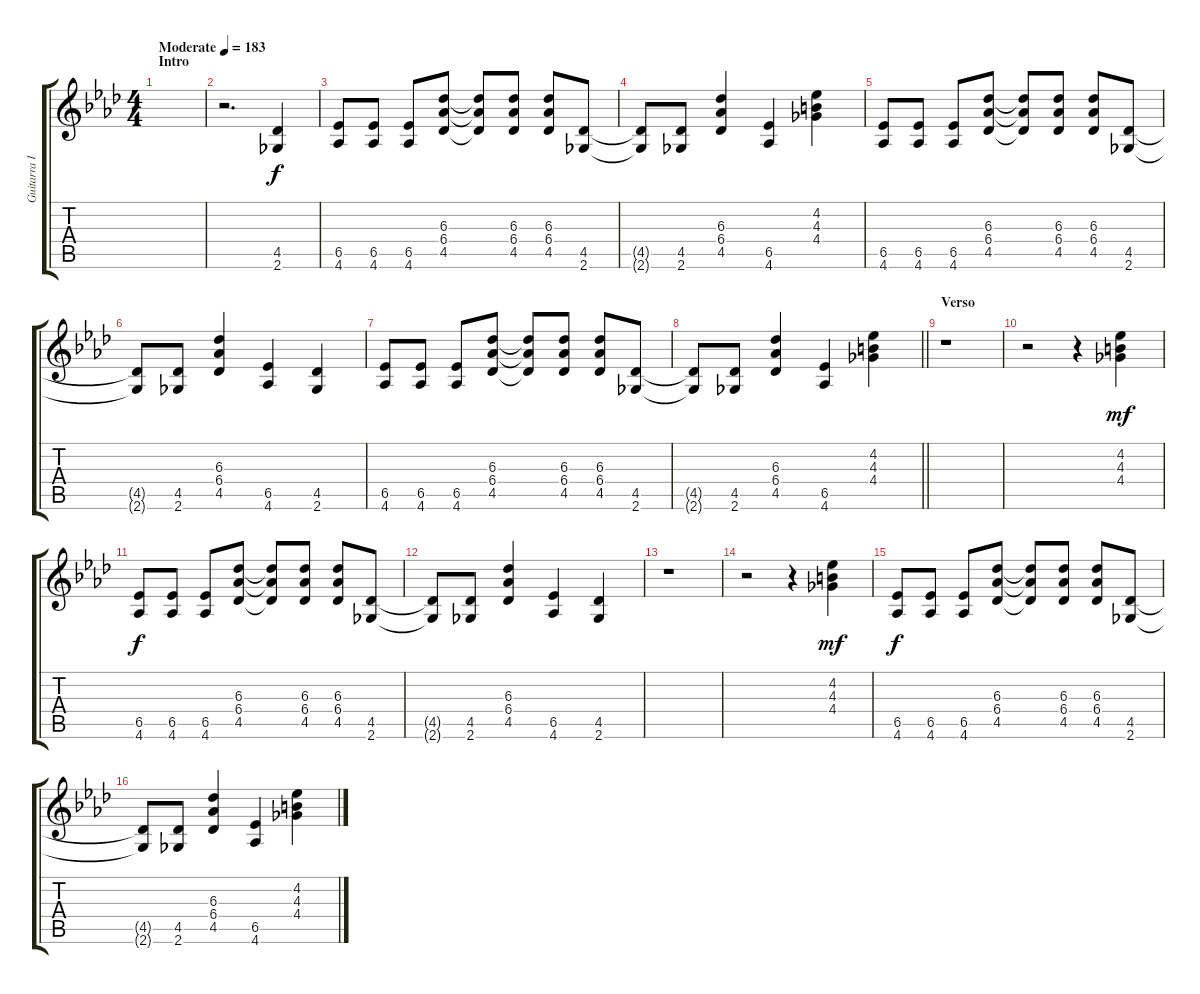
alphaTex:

\track ("Guitarra II" "Guitarra I") {instrument distortionguitar}
\staff {score tabs}
\tuning (E4 B3 G3 D3 A2 E2) {hide}
\ts (4 4)
\section ("" "Intro")
\tempo (183 "Moderate")
\clef g2
\ks ab
|
r.2{d} (4.5 2.6).4{balance 0} |
(6.5 4.6).8 (6.5 4.6).8 (6.5 4.6).8 (6.3 6.4 4.5).8 (6.3{t} 6.4{t} 4.5{t}).8 (6.3 6.4 4.5).8 (6.3 6.4 4.5).8 (4.5 2.6).8 |
(4.5{t} 2.6{t}).8 (4.5 2.6).8 (6.3 6.4 4.5).4 (6.5 4.6).4 (4.2 4.3 4.4).4 |
(6.5 4.6).8 (6.5 4.6).8 (6.5 4.6).8 (6.3 6.4 4.5).8 (6.3{t} 6.4{t} 4.5{t}).8 (6.3 6.4 4.5).8 (6.3 6.4 4.5).8 (4.5 2.6).8 |
(4.5{t} 2.6{t}).8 (4.5 2.6).8 (6.3 6.4 4.5).4 (6.5 4.6).4 (4.5 2.6).4 |
(6.5 4.6).8 (6.5 4.6).8 (6.5 4.6).8 (6.3 6.4 4.5).8 (6.3{t} 6.4{t} 4.5{t}).8 (6.3 6.4 4.5).8 (6.3 6.4 4.5).8 (4.5 2.6).8 |
\barLineRight lightlight
(4.5{t} 2.6{t}).8 (4.5 2.6).8 (6.3 6.4 4.5).4 (6.5 4.6).4 (4.2 4.3 4.4).4 |
\section ("" "Verso")
r.1 |
r.2 r.4 (4.2 4.3 4.4).4{dy mf} |
(6.5 4.6).8{dy f} (6.5 4.6).8 (6.5 4.6).8 (6.3 6.4 4.5).8 (6.3{t} 6.4{t} 4.5{t}).8 (6.3 6.4 4.5).8 (6.3 6.4 4.5).8 (4.5 2.6).8 |
(4.5{t} 2.6{t}).8 (4.5 2.6).8 (6.3 6.4 4.5).4 (6.5 4.6).4 (4.5 2.6).4 |
r.1 |
r.2 r.4 (4.2 4.3 4.4).4{dy mf} |
(6.5 4.6).8{dy f} (6.5 4.6).8 (6.5 4.6).8 (6.3 6.4 4.5).8 (6.3{t} 6.4{t} 4.5{t}).8 (6.3 6.4 4.5).8 (6.3 6.4 4.5).8 (4.5 2.6).8 |
(4.5{t} 2.6{t}).8 (4.5 2.6).8 (6.3 6.4 4.5).4 (6.5 4.6).4 (4.2 4.3 4.4).4
